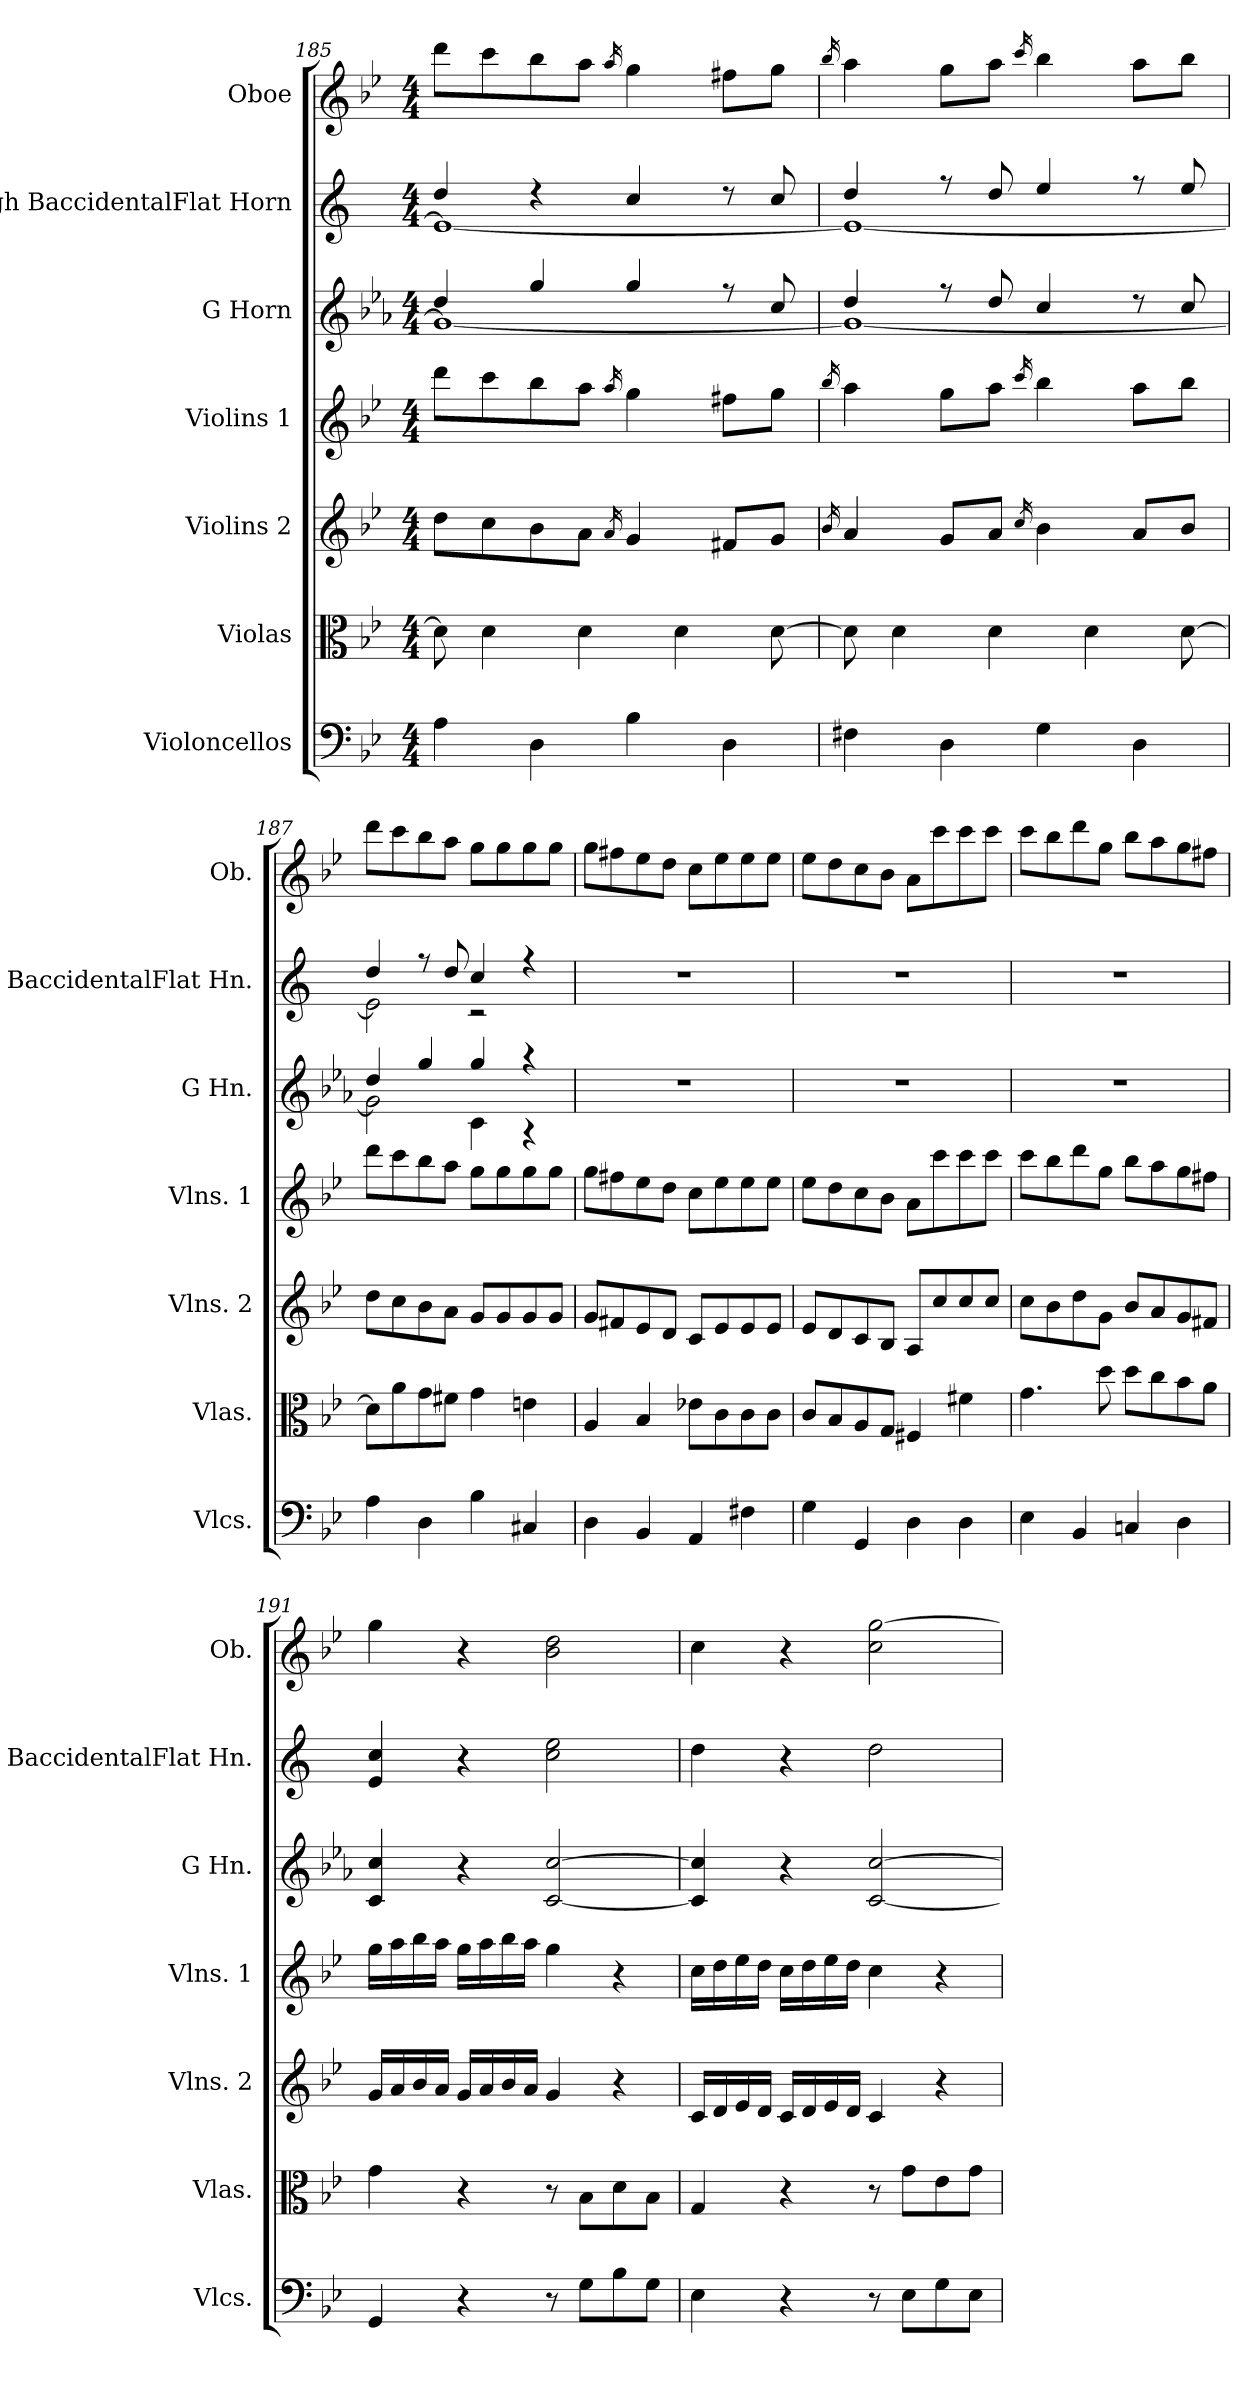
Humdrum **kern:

**kern	**kern	**kern	**kern	**kern	**kern	**kern
*part7	*part6	*part5	*part4	*part3	*part2	*part1
*staff7	*staff6	*staff5	*staff4	*staff3	*staff2	*staff1
*I"Violoncellos	*I"Violas	*I"Violins 2	*I"Violins 1	*I"G Horn	*I"High BaccidentalFlat Horn	*I"Oboe
*I'Vlcs.	*I'Vlas.	*I'Vlns. 2	*I'Vlns. 1	*I'G Hn.	*I'H. BaccidentalFlat Hn.	*I'Ob.
!!LO:PB:g=z
*clefF4	*clefC3	*clefG2	*clefG2	*clefG2	*clefG2	*clefG2
*	*	*	*	*ITrd3c5	*ITrd1c2	*
*k[b-e-]	*k[b-e-]	*k[b-e-]	*k[b-e-]	*k[b-e-]	*k[b-e-]	*k[b-e-]
*M4/4	*M4/4	*M4/4	*M4/4	*M4/4	*M4/4	*M4/4
=185	=185	=185	=185	=185	=185	=185
*	*	*	*	*^	*^	*
4Ai\	8d\]	8dd\L	8ddd\L	4ai/	1d_	4ccj/	1d_	8ddd\L
.	4d\	8cc\	8ccc\	.	.	.	.	8ccc\
4Dj\	.	8b-i\	8bb-i\	4ddj/	.	4r	.	8bb-i\
.	4d\	8a\J	8aa\J	.	.	.	.	8aa\J
.	.	16qa/	16qaa/	.	.	.	.	16qaa/
4B-j\	.	4gi/	4ggi\	4ddZ/	.	4b-j/	.	4ggi\
.	4d\	.	.	.	.	.	.	.
4Di\	.	8f#Xj/L	8ff#Xj\L	8r	.	8r	.	8ff#Xj\L
.	[8dZ\	8gi/J	8ggi\J	8gi/	.	8b-j/	.	8ggi\J
!!LO:PB:g=z
=186	=186	=186	=186	=186	=186	=186	=186	=186
.	.	16qb-/	16qbb-/	.	.	.	.	16qbb-/
4F#Xj\	8di\]	4aZ/	4aaZ\	4aZ/	1di_	4ccV/	1di_	4aaZ\
.	4d\	.	.	.	.	.	.	.
4D\	.	8g/L	8gg\L	8r	.	8r	.	8gg\L
.	4d\	8ai/J	8aai\J	8ai/	.	8ccj/	.	8aai\J
.	.	16qcc/	16qccc/	.	.	.	.	16qccc/
4Gi\	.	4b-j\	4bb-j\	4gi/	.	4ddZ/	.	4bb-j\
.	4d\	.	.	.	.	.	.	.
4D\	.	8a/L	8aa\L	8r	.	8r	.	8aa\L
.	[8dZ\	8b-j/J	8bb-j\J	8gi/	.	8ddZ/	.	8bb-j\J
=187	=187	=187	=187	=187	=187	=187	=187	=187
4Ai\	8d\L]	8dd\L	8ddd\L	4ai/	2d\]	4ccj/	2d\]	8ddd\L
.	8ai\	8ccj\	8cccj\	.	.	.	.	8cccj\
4DZ\	8gi\	8b-j\	8bb-j\	4ddZ/	.	8r	.	8bb-j\
.	8f#Xi\J	8aj\J	8aaj\J	.	.	8ccZ/	.	8aaj\J
4B-j\	4gi\	8gi/L	8ggi\L	4ddZ/	4Gi\	4b-j/	2r	8ggi\L
.	.	8g/	8gg\	.	.	.	.	8gg\
4C#Xi/	4enj\	8gZ/	8ggZ\	4r	4r	4r	.	8ggZ\
.	.	8g/J	8gg\J	.	.	.	.	8gg\J
*	*	*	*	*v	*v	*	*	*
*	*	*	*	*	*v	*v	*
!!LO:LB:g=z
=188	=188	=188	=188	=188	=188	=188
4D\	4A/	8g/L	8gg\L	1r	1r	8gg\L
.	.	8f#X/	8ff#X\	.	.	8ff#X\
4BB-/	4B-/	8e-/	8ee-\	.	.	8ee-\
.	.	8d/J	8dd\J	.	.	8dd\J
4AAi/	8e-XZ\L	8cj/L	8ccj\L	.	.	8ccj\L
.	8ci\	8e-j/	8ee-j\	.	.	8ee-j\
4F#XZ\	8ci\	8e-j/	8ee-j\	.	.	8ee-j\
.	8ci\J	8e-j/J	8ee-j\J	.	.	8ee-j\J
=189	=189	=189	=189	=189	=189	=189
4GZ\	8ci/L	8e-j/L	8ee-j\L	1r	1r	8ee-j\L
.	8B-i/	8dj/	8ddj\	.	.	8ddj\
4GGV/	8Ai/	8cj/	8ccj\	.	.	8ccj\
.	8Gi/J	8B-j/J	8b-j\J	.	.	8b-j\J
4Di\	4F#Xj/	8AZ/L	8aZ\L	.	.	8aZ\L
.	.	8cc/	8ccc\	.	.	8ccc\
4Di\	4f#Xj\	8ccV/	8cccV\	.	.	8cccV\
.	.	8cc/J	8ccc\J	.	.	8ccc\J
!!LO:PB:g=z
=190	=190	=190	=190	=190	=190	=190
4E-j\	4.gZ\	8cci\L	8ccci\L	1r	1r	8ccci\L
.	.	8b-\	8bb-\	.	.	8bb-\
4BB-i/	.	8ddj\	8dddj\	.	.	8dddj\
.	8dd\	8g\J	8gg\J	.	.	8gg\J
4Cn/	8ddj\L	8b-i/L	8bb-i\L	.	.	8bb-i\L
.	8ccj\	8ai/	8aai\	.	.	8aai\
4DZ\	8b-j\	8gi/	8ggi\	.	.	8ggi\
.	8aj\J	8f#Xi/J	8ff#Xi\J	.	.	8ff#Xi\J
=191	=191	=191	=191	=191	=191	=191
4GGi/	4gi\	16gi/LL	16ggi\LL	4Gi/ 4gi/	4dZ/ 4b-j/	4ggi\
.	.	16a/	16aa\	.	.	.
.	.	16b-/	16bb-\	.	.	.
.	.	16a/JJ	16aa\JJ	.	.	.
4r	4r	16g/LL	16gg\LL	4r	4r	4r
.	.	16a/	16aa\	.	.	.
.	.	16b-/	16bb-\	.	.	.
.	.	16a/JJ	16aa\JJ	.	.	.
8r	8r	4gi/	4ggi\	[2Gi/ [2gi/	2b-j\ 2ddZ\	2b-j\ 2ddZ\
8G\L	8B-\L	.	.	.	.	.
8B-\	8d\	4r	4r	.	.	.
8G\J	8B-\J	.	.	.	.	.
=192	=192	=192	=192	=192	=192	=192
4E-j\	4GZ/	16ci/LL	16cci\LL	4GZ/] 4gZ/]	4cci\	4cci\
.	.	16d/	16dd\	.	.	.
.	.	16e-/	16ee-\	.	.	.
.	.	16d/JJ	16dd\JJ	.	.	.
4r	4r	16c/LL	16cc\LL	4r	4r	4r
.	.	16d/	16dd\	.	.	.
.	.	16e-/	16ee-\	.	.	.
.	.	16d/JJ	16dd\JJ	.	.	.
8r	8r	4c/	4cc\	[2G/ [2g/	2cc\	2cc\ [2gg\
8E-\L	8g\L	.	.	.	.	.
8G\	8e-\	4r	4r	.	.	.
8E-\J	8g\J	.	.	.	.	.
=	=	=	=	=	=	=
*-	*-	*-	*-	*-	*-	*-
